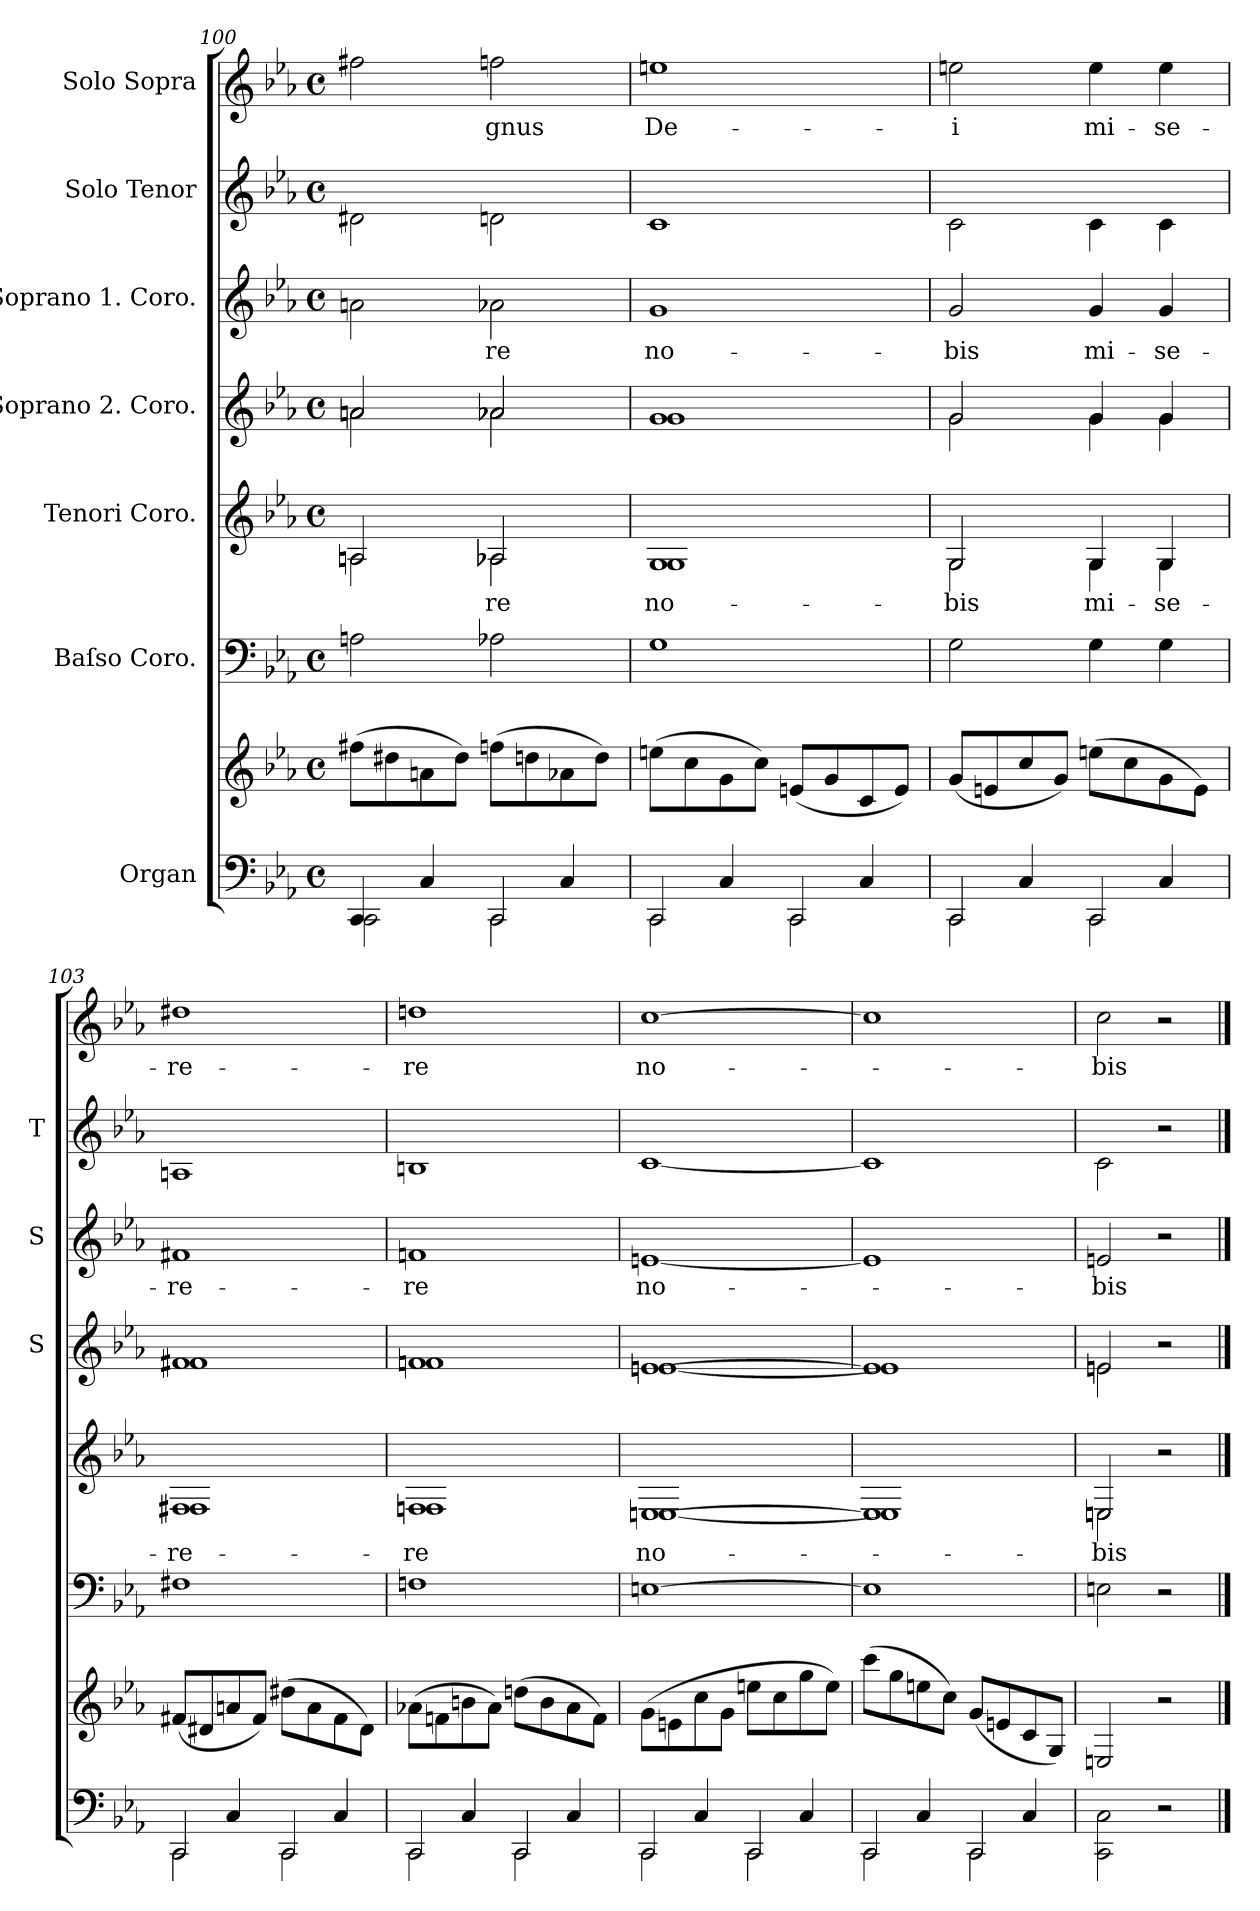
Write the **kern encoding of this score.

**kern	**kern	**kern	**kern	**text	**kern	**kern	**text	**kern	**kern	**text
*part7	*part7	*part6	*part5	*part5	*part4	*part3	*part3	*part2	*part1	*part1
*staff8	*staff7	*staff6	*staff5	*staff5	*staff4	*staff3	*staff3	*staff2	*staff1	*staff1
*I"Organ	*	*I"Baſso Coro.	*I"Tenori Coro.	*	*I"Soprano 2. Coro.	*I"Soprano 1. Coro.	*	*I"Solo Tenor	*I"Solo Sopra	*
*	*	*	*	*	*I'S	*I'S	*	*I'T	*	*
*clefF4	*clefG2	*clefF4	*clefG2	*	*clefG2	*clefG2	*	*clefG2	*clefG2	*
*k[b-e-a-]	*k[b-e-a-]	*k[b-e-a-]	*k[b-e-a-]	*	*k[b-e-a-]	*k[b-e-a-]	*	*k[b-e-a-]	*k[b-e-a-]	*
*c:	*c:	*c:	*c:	*	*c:	*c:	*	*c:	*c:	*
*M4/4	*M4/4	*M4/4	*M4/4	*	*M4/4	*M4/4	*	*M4/4	*M4/4	*
*met(c)	*met(c)	*met(c)	*met(c)	*	*met(c)	*met(c)	*	*met(c)	*met(c)	*
=100	=100	=100	=100	=100	=100	=100	=100	=100	=100	=100
!LO:N:vis=2	!	!	!	!	!	!	!	!	!	!
*^	*	*	*^	*	*^	*	*	*	*	*
4CC/	2CC\	(>8ff#X\L	2An\	2An/	2An\	.	2an/	2an\	2an\	.	2d#X\	2ff#X\	.
.	.	8dd#X\	.	.	.	.	.	.	.	.	.	.	.
4C/	.	8an\	.	.	.	.	.	.	.	.	.	.	.
.	.	8dd#\J)	.	.	.	.	.	.	.	.	.	.	.
!LO:N:vis=2	!	!	!	!	!	!	!	!	!	!	!	!	!
4CC/	2CC\	(>8ffn\L	2A-X\	2A-X/	2A-X\	-re	2a-X/	2a-X\	2a-X\	-re	2dn\	2ffn\	-gnus
.	.	8ddn\	.	.	.	.	.	.	.	.	.	.	.
4C/	.	8a-X\	.	.	.	.	.	.	.	.	.	.	.
.	.	8dd\J)	.	.	.	.	.	.	.	.	.	.	.
=101	=101	=101	=101	=101	=101	=101	=101	=101	=101	=101	=101	=101	=101
!LO:N:vis=2	!	!	!	!	!	!	!	!	!	!	!	!	!
4CC/	2CC\	(>8een\L	1G	1G	1G	no-	1g	1g	1g	no-	1c	1een	De-
.	.	8cc\	.	.	.	.	.	.	.	.	.	.	.
4C/	.	8g\	.	.	.	.	.	.	.	.	.	.	.
.	.	8cc\J)	.	.	.	.	.	.	.	.	.	.	.
!LO:N:vis=2	!	!	!	!	!	!	!	!	!	!	!	!	!
4CC/	2CC\	(<8en/L	.	.	.	.	.	.	.	.	.	.	.
.	.	8g/	.	.	.	.	.	.	.	.	.	.	.
4C/	.	8c/	.	.	.	.	.	.	.	.	.	.	.
.	.	8e/J)	.	.	.	.	.	.	.	.	.	.	.
=102	=102	=102	=102	=102	=102	=102	=102	=102	=102	=102	=102	=102	=102
!LO:N:vis=2	!	!	!	!	!	!	!	!	!	!	!	!	!
4CC/	2CC\	(<8g/L	2G\	2G/	2G\	-bis	2g/	2g\	2g/	-bis	2c\	2een\	-i
.	.	8en/	.	.	.	.	.	.	.	.	.	.	.
4C/	.	8cc/	.	.	.	.	.	.	.	.	.	.	.
.	.	8g/J)	.	.	.	.	.	.	.	.	.	.	.
!LO:N:vis=2	!	!	!	!	!	!	!	!	!	!	!	!	!
4CC/	2CC\	(>8een\L	4G\	4G/	4G\	mi-	4g/	4g\	4g/	mi-	4c\	4ee\	mi-
.	.	8cc\	.	.	.	.	.	.	.	.	.	.	.
4C/	.	8g\	4G\	4G/	4G\	-se-	4g/	4g\	4g/	-se-	4c\	4ee\	-se-
.	.	8e\J)	.	.	.	.	.	.	.	.	.	.	.
=103	=103	=103	=103	=103	=103	=103	=103	=103	=103	=103	=103	=103	=103
!LO:N:vis=2	!	!	!	!	!	!	!	!	!	!	!	!	!
4CC/	2CC\	(<8f#X/L	1F#X	1F#X	1F#X	-re-	1f#X	1f#X	1f#X	-re-	1An	1dd#X	-re-
.	.	8d#X/	.	.	.	.	.	.	.	.	.	.	.
4C/	.	8an/	.	.	.	.	.	.	.	.	.	.	.
.	.	8f#/J)	.	.	.	.	.	.	.	.	.	.	.
!LO:N:vis=2	!	!	!	!	!	!	!	!	!	!	!	!	!
4CC/	2CC\	(>8dd#X\L	.	.	.	.	.	.	.	.	.	.	.
.	.	8a\	.	.	.	.	.	.	.	.	.	.	.
4C/	.	8f#\	.	.	.	.	.	.	.	.	.	.	.
.	.	8d#\J)	.	.	.	.	.	.	.	.	.	.	.
=104	=104	=104	=104	=104	=104	=104	=104	=104	=104	=104	=104	=104	=104
!LO:N:vis=2	!	!	!	!	!	!	!	!	!	!	!	!	!
4CC/	2CC\	(>8a-X\L	1Fn	1Fn	1Fn	-re	1fn	1fn	1fn	-re	1Bn	1ddn	-re
.	.	8fn\	.	.	.	.	.	.	.	.	.	.	.
4C/	.	8bn\	.	.	.	.	.	.	.	.	.	.	.
.	.	8a-\J)	.	.	.	.	.	.	.	.	.	.	.
!LO:N:vis=2	!	!	!	!	!	!	!	!	!	!	!	!	!
4CC/	2CC\	(>8ddn\L	.	.	.	.	.	.	.	.	.	.	.
.	.	8b\	.	.	.	.	.	.	.	.	.	.	.
4C/	.	8a-\	.	.	.	.	.	.	.	.	.	.	.
.	.	8f\J)	.	.	.	.	.	.	.	.	.	.	.
=105	=105	=105	=105	=105	=105	=105	=105	=105	=105	=105	=105	=105	=105
!LO:N:vis=2	!	!	!	!	!	!	!	!	!	!	!	!	!
4CC/	2CC\	(>8g\L	[1En	[1En	[1E	no-	[1en	[1en	[1en	no-	[1c	[1cc	no-
.	.	8en\	.	.	.	.	.	.	.	.	.	.	.
4C/	.	8cc\	.	.	.	.	.	.	.	.	.	.	.
.	.	8g\J	.	.	.	.	.	.	.	.	.	.	.
!LO:N:vis=2	!	!	!	!	!	!	!	!	!	!	!	!	!
4CC/	2CC\	8een\L	.	.	.	.	.	.	.	.	.	.	.
.	.	8cc\	.	.	.	.	.	.	.	.	.	.	.
4C/	.	8gg\	.	.	.	.	.	.	.	.	.	.	.
.	.	8ee\J)	.	.	.	.	.	.	.	.	.	.	.
=106	=106	=106	=106	=106	=106	=106	=106	=106	=106	=106	=106	=106	=106
!LO:N:vis=2	!	!	!	!	!	!	!	!	!	!	!	!	!
4CC/	2CC\	(>8ccc\L	1En]	1En]	1E]	.	1en]	1en]	1en]	.	1c]	1cc]	.
.	.	8gg\	.	.	.	.	.	.	.	.	.	.	.
4C/	.	8een\	.	.	.	.	.	.	.	.	.	.	.
.	.	8cc\J)	.	.	.	.	.	.	.	.	.	.	.
!LO:N:vis=2	!	!	!	!	!	!	!	!	!	!	!	!	!
4CC/	2CC\	(<8g/L	.	.	.	.	.	.	.	.	.	.	.
.	.	8en/	.	.	.	.	.	.	.	.	.	.	.
4C/	.	8c/	.	.	.	.	.	.	.	.	.	.	.
.	.	8G/J)	.	.	.	.	.	.	.	.	.	.	.
*v	*v	*	*	*	*	*	*	*	*	*	*	*	*
=107	=107	=107	=107	=107	=107	=107	=107	=107	=107	=107	=107	=107
2CC\ 2C\	2En/	2En\	2En/	2En\	-bis	2en/	2en\	2en/	-bis	2c\	2cc\	-bis
2r	2r	2r	2r	2ryy	.	2r	2ryy	2r	.	2r	2r	.
*	*	*	*v	*v	*	*	*	*	*	*	*	*
*	*	*	*	*	*v	*v	*	*	*	*	*
==	==	==	==	==	==	==	==	==	==	==
*-	*-	*-	*-	*-	*-	*-	*-	*-	*-	*-
